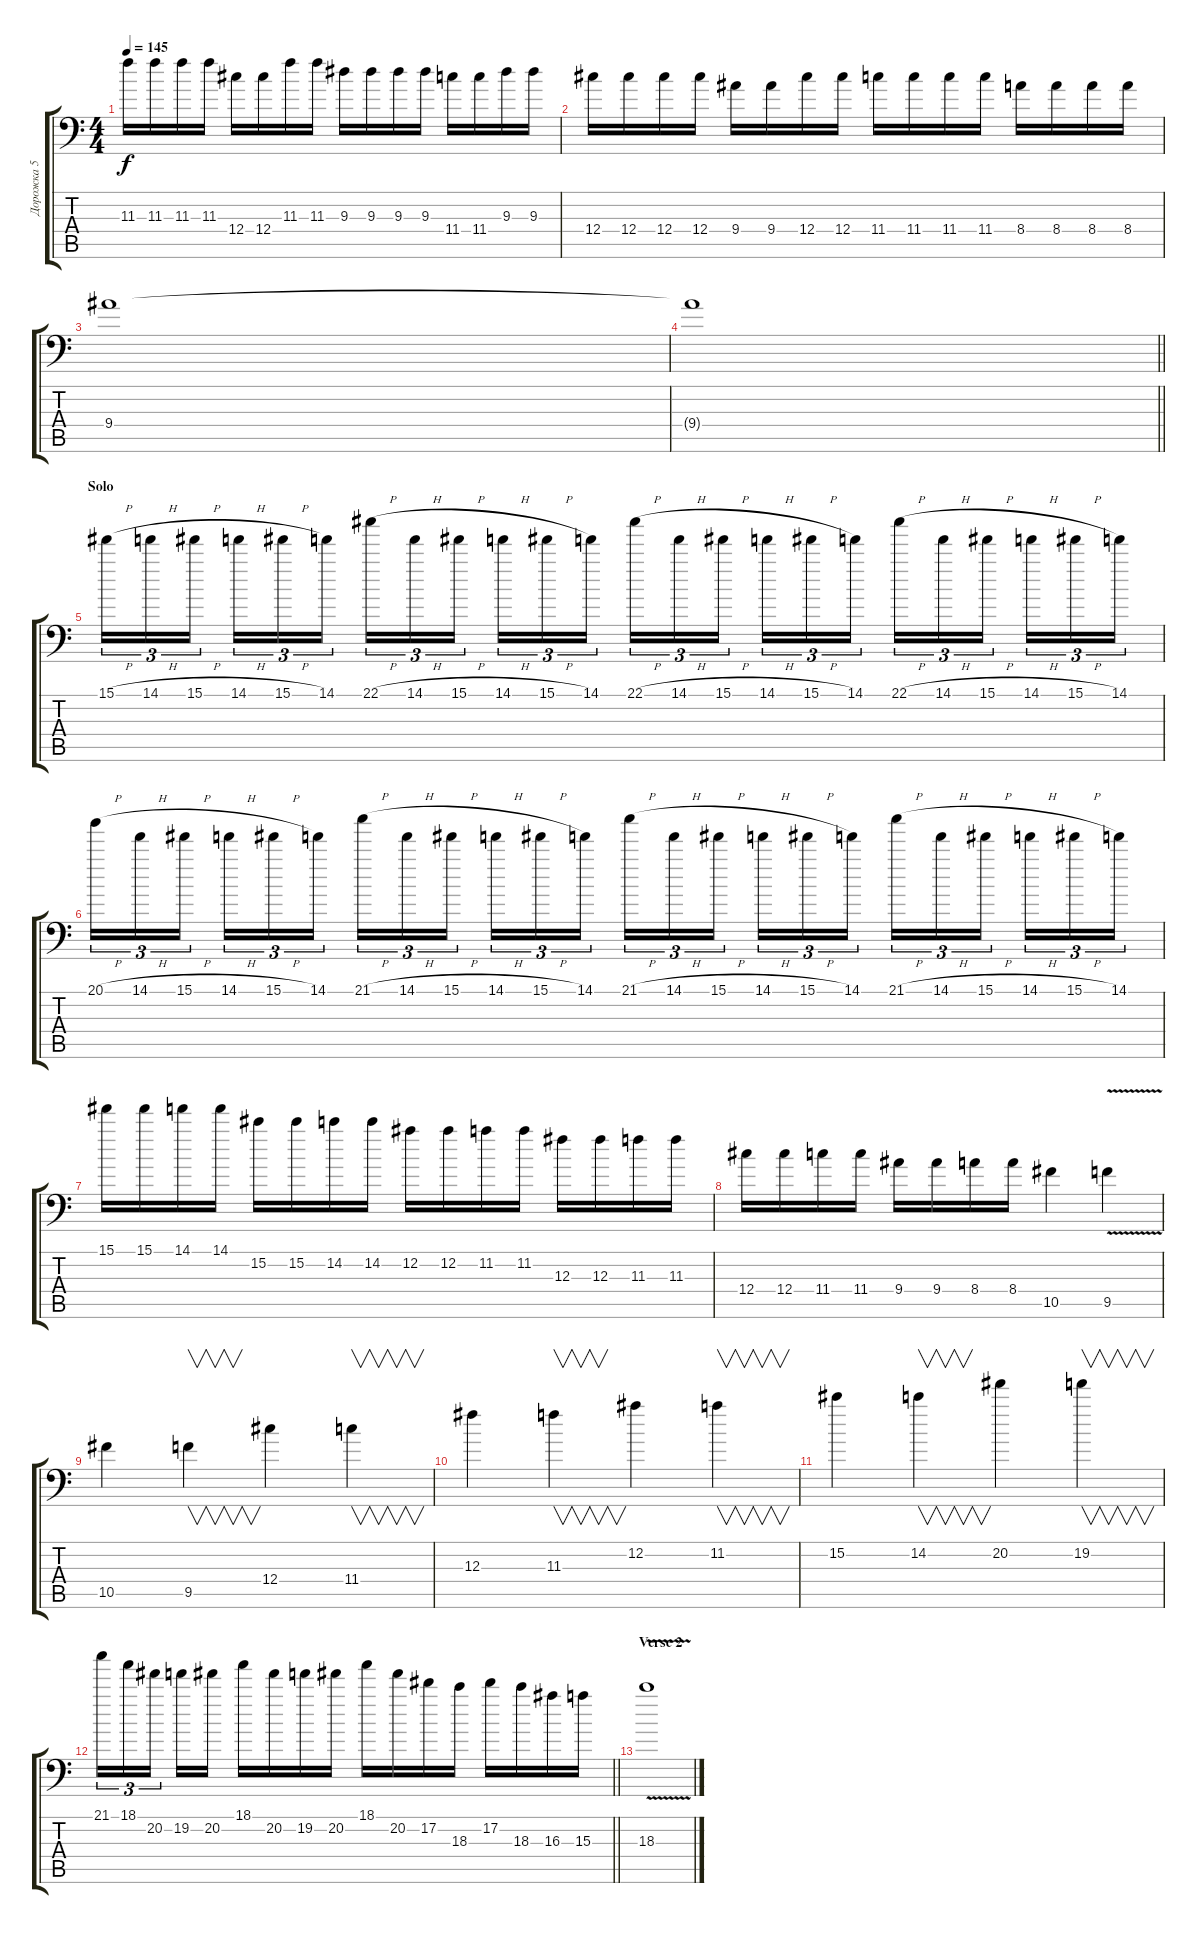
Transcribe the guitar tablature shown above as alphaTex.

\track ("Дорожка 5" "Дорожка 5") {instrument overdrivenguitar}
\staff {score tabs}
\tuning (Eb4 Bb3 Gb3 Db3 Ab2 Bb1) {hide}
\ts (4 4)
\tempo 145
\clef f4
\ks c
11.3.16{dy f} 11.3.16 11.3.16 11.3.16 12.4.16 12.4.16 11.3.16 11.3.16 9.3.16 9.3.16 9.3.16 9.3.16 11.4.16 11.4.16 9.3.16 9.3.16 |
12.4.16 12.4.16 12.4.16 12.4.16 9.4.16 9.4.16 12.4.16 12.4.16 11.4.16 11.4.16 11.4.16 11.4.16 8.4.16 8.4.16 8.4.16 8.4.16 |
9.4.1 |
\barLineRight lightlight
9.4{t}.1 |
\section ("" "Solo")
15.1{h}.16{tu (3 2)} 14.1{h}.16{tu (3 2)} 15.1{h}.16{tu (3 2) beam splitsecondary} 14.1{h}.16{tu (3 2)} 15.1{h}.16{tu (3 2)} 14.1.16{tu (3 2)} 22.1{h}.16{tu (3 2)} 14.1{h}.16{tu (3 2)} 15.1{h}.16{tu (3 2) beam splitsecondary} 14.1{h}.16{tu (3 2)} 15.1{h}.16{tu (3 2)} 14.1.16{tu (3 2)} 22.1{h}.16{tu (3 2)} 14.1{h}.16{tu (3 2)} 15.1{h}.16{tu (3 2) beam splitsecondary} 14.1{h}.16{tu (3 2)} 15.1{h}.16{tu (3 2)} 14.1.16{tu (3 2)} 22.1{h}.16{tu (3 2)} 14.1{h}.16{tu (3 2)} 15.1{h}.16{tu (3 2) beam splitsecondary} 14.1{h}.16{tu (3 2)} 15.1{h}.16{tu (3 2)} 14.1.16{tu (3 2)} |
20.1{h}.16{tu (3 2)} 14.1{h}.16{tu (3 2)} 15.1{h}.16{tu (3 2) beam splitsecondary} 14.1{h}.16{tu (3 2)} 15.1{h}.16{tu (3 2)} 14.1.16{tu (3 2)} 21.1{h}.16{tu (3 2)} 14.1{h}.16{tu (3 2)} 15.1{h}.16{tu (3 2) beam splitsecondary} 14.1{h}.16{tu (3 2)} 15.1{h}.16{tu (3 2)} 14.1.16{tu (3 2)} 21.1{h}.16{tu (3 2)} 14.1{h}.16{tu (3 2)} 15.1{h}.16{tu (3 2) beam splitsecondary} 14.1{h}.16{tu (3 2)} 15.1{h}.16{tu (3 2)} 14.1.16{tu (3 2)} 21.1{h}.16{tu (3 2)} 14.1{h}.16{tu (3 2)} 15.1{h}.16{tu (3 2) beam splitsecondary} 14.1{h}.16{tu (3 2)} 15.1{h}.16{tu (3 2)} 14.1.16{tu (3 2)} |
15.1.16 15.1.16 14.1.16 14.1.16 15.2.16 15.2.16 14.2.16 14.2.16 12.2.16 12.2.16 11.2.16 11.2.16 12.3.16 12.3.16 11.3.16 11.3.16 |
12.4.16 12.4.16 11.4.16 11.4.16 9.4.16 9.4.16 8.4.16 8.4.16 10.5.4 9.5{v}.4 |
10.5.4 9.5.4{v} 12.4.4 11.4.4{v} |
12.3.4 11.3.4{v} 12.2.4 11.2.4{v} |
15.2.4 14.2.4{v} 20.2.4 19.2.4{v} |
\barLineRight lightlight
21.1.16{tu (3 2)} 18.1.16{tu (3 2)} 20.2.16{tu (3 2) beam splitsecondary} 19.2.16 20.2.16 18.1.16 20.2.16 19.2.16 20.2.16 18.1.16 20.2.16 17.2.16 18.3.16 17.2.16 18.3.16 16.3.16 15.3.16 |
\section ("" "Verse 2")
18.3{v}.1
